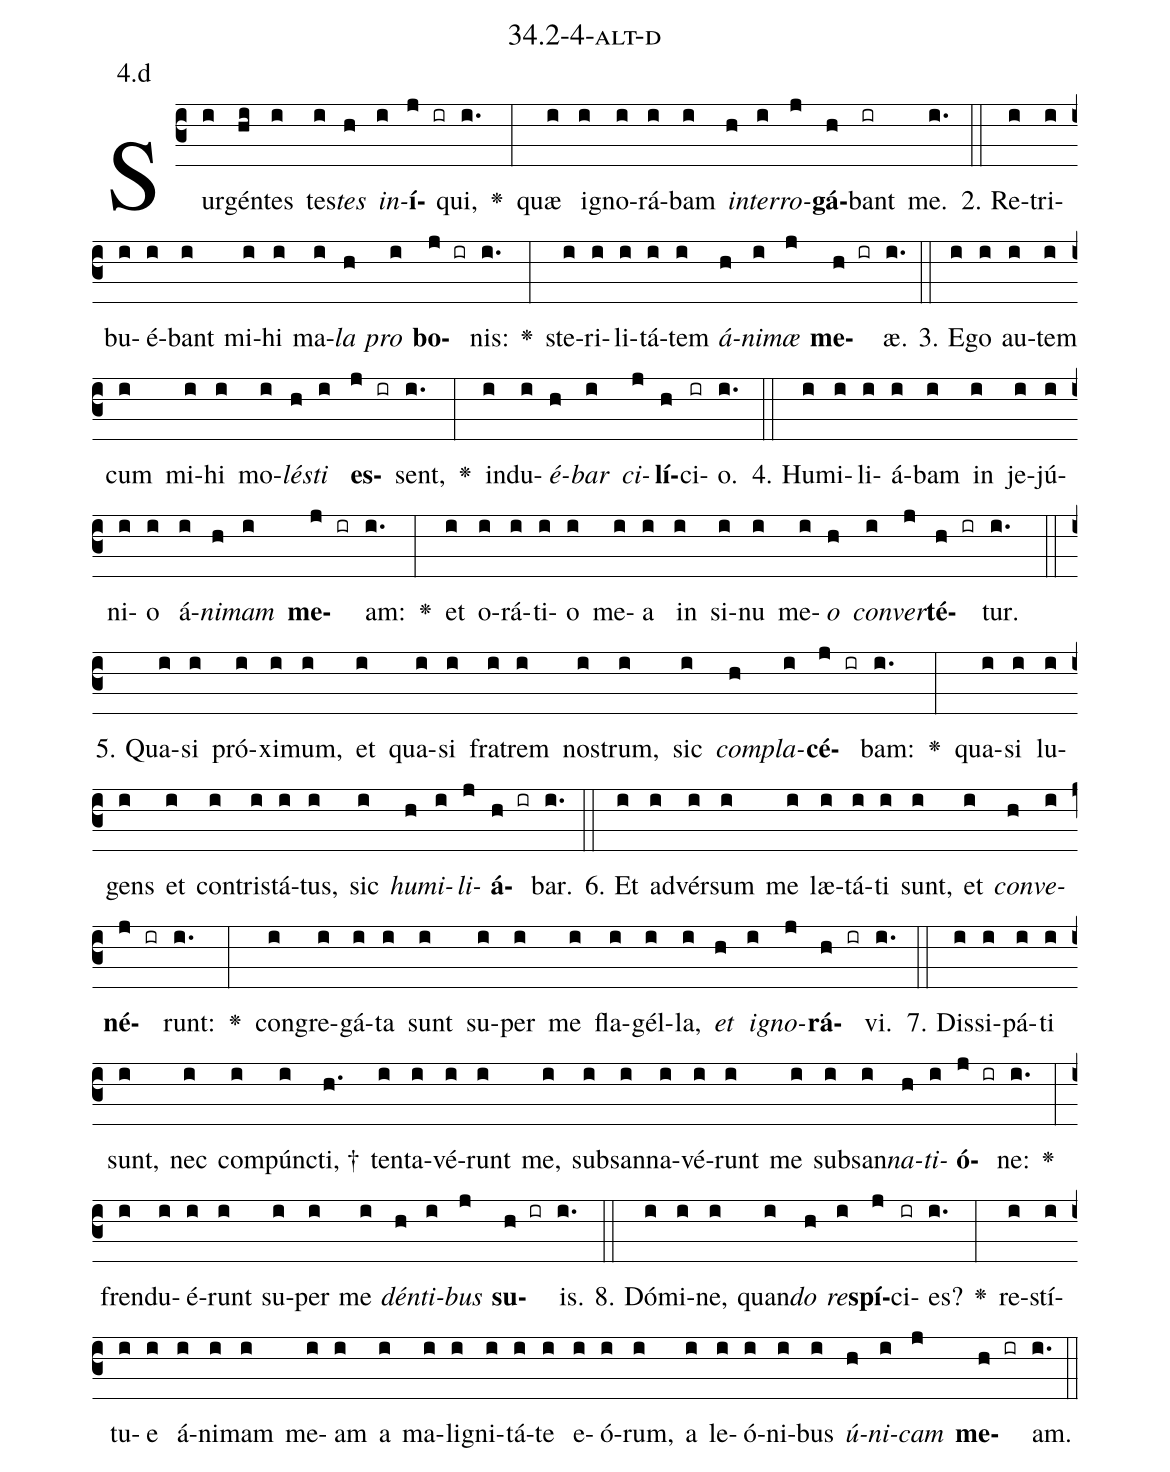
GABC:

name: 34.2-4-alt-d;
annotation: 4.d;
%%
(c3)Sur(i)gén(hi)tes(i) tes(i)<i>tes</i>(h) <i>in</i>(i)<b>í</b>(j ir)qui,(i.) <v>\greheightstar</v>(:) quæ(i) i(i)gno(i)rá(i)bam(i) <i>in</i>(h)<i>ter</i>(i)<i>ro</i>(j)<b>gá</b>(h)bant(ir) me.(i.) (::)
2. Re(i)tri(i)bu(i)é(i)bant(i) mi(i)hi(i) ma(i)<i>la</i>(h) <i>pro</i>(i) <b>bo</b>(j ir)nis:(i.) <v>\greheightstar</v>(:) ste(i)ri(i)li(i)tá(i)tem(i) <i>á</i>(h)<i>ni</i>(i)<i>mæ</i>(j) <b>me</b>(h ir)æ.(i.) (::)
3. E(i)go(i) au(i)tem(i) cum(i) mi(i)hi(i) mo(i)<i>lés</i>(h)<i>ti</i>(i) <b>es</b>(j ir)sent,(i.) <v>\greheightstar</v>(:) ind(i)u(i)<i>é</i>(h)<i>bar</i>(i) <i>ci</i>(j)<b>lí</b>(h)ci(ir)o.(i.) (::)
4. Hu(i)mi(i)li(i)á(i)bam(i) in(i) je(i)jú(i)ni(i)o(i) á(i)<i>ni</i>(h)<i>mam</i>(i) <b>me</b>(j ir)am:(i.) <v>\greheightstar</v>(:) et(i) o(i)rá(i)ti(i)o(i) me(i)a(i) in(i) si(i)nu(i) me(i)<i>o</i>(h) <i>con</i>(i)<i>ver</i>(j)<b>té</b>(h ir)tur.(i.) (::)
5. Qua(i)si(i) pró(i)xi(i)mum,(i) et(i) qua(i)si(i) fra(i)trem(i) nos(i)trum,(i) sic(i) <i>com</i>(h)<i>pla</i>(i)<b>cé</b>(j ir)bam:(i.) <v>\greheightstar</v>(:) qua(i)si(i) lu(i)gens(i) et(i) con(i)tris(i)tá(i)tus,(i) sic(i) <i>hu</i>(h)<i>mi</i>(i)<i>li</i>(j)<b>á</b>(h ir)bar.(i.) (::)
6. Et(i) ad(i)vér(i)sum(i) me(i) læ(i)tá(i)ti(i) sunt,(i) et(i) <i>con</i>(h)<i>ve</i>(i)<b>né</b>(j ir)runt:(i.) <v>\greheightstar</v>(:) con(i)gre(i)gá(i)ta(i) sunt(i) su(i)per(i) me(i) fla(i)gél(i)la,(i) <i>et</i>(h) <i>i</i>(i)<i>gno</i>(j)<b>rá</b>(h ir)vi.(i.) (::)
7. Dis(i)si(i)pá(i)ti(i) sunt,(i) nec(i) com(i)púnc(i)ti, †(h.) ten(i)ta(i)vé(i)runt(i) me,(i) sub(i)san(i)na(i)vé(i)runt(i) me(i) sub(i)san(i)<i>na</i>(h)<i>ti</i>(i)<b>ó</b>(j ir)ne:(i.) <v>\greheightstar</v>(:) fren(i)du(i)é(i)runt(i) su(i)per(i) me(i) <i>dén</i>(h)<i>ti</i>(i)<i>bus</i>(j) <b>su</b>(h ir)is.(i.) (::)
8. Dó(i)mi(i)ne,(i) quan(i)<i>do</i>(h) <i>re</i>(i)<b>spí</b>(j)ci(ir)es?(i.) <v>\greheightstar</v>(:) re(i)stí(i)tu(i)e(i) á(i)ni(i)mam(i) me(i)am(i) a(i) ma(i)li(i)gni(i)tá(i)te(i) e(i)ó(i)rum,(i) a(i) le(i)ó(i)ni(i)bus(i) <i>ú</i>(h)<i>ni</i>(i)<i>cam</i>(j) <b>me</b>(h ir)am.(i.) (::)
